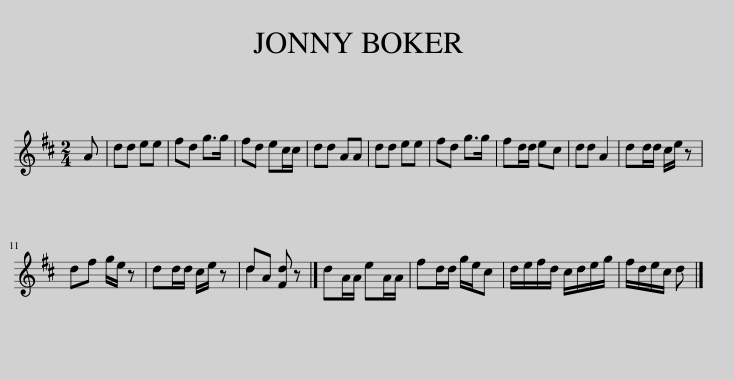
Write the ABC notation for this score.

X:1
%%score ( 1 2 )
L:1/8
M:2/4
I:linebreak $
K:D
V:1 treble
V:2 treble
V:1
 A | dd ee | fd g>g | fd ec/c/ | dd AA | %5
 dd ee | fd g>g | fd/d/ ec | dd A2 | dd/d/ c/e/ z |$ %10
 df g/e/ z | dd/d/ c/e/ z | dA [Fd] z |] dA/A/ eA/A/ | fd/d/ g/e/c | %15
 d/e/f/d/ c/d/e/g/ | f/d/e/c/ d |] %17
V:2
 x | x4 | x4 | x4 | x4 | %5
 x4 | x4 | x4 | x4 | x4 |$ %10
 x4 | x4 | d2 x2 |] x4 | x4 | %15
 x4 | x3 |] %17
